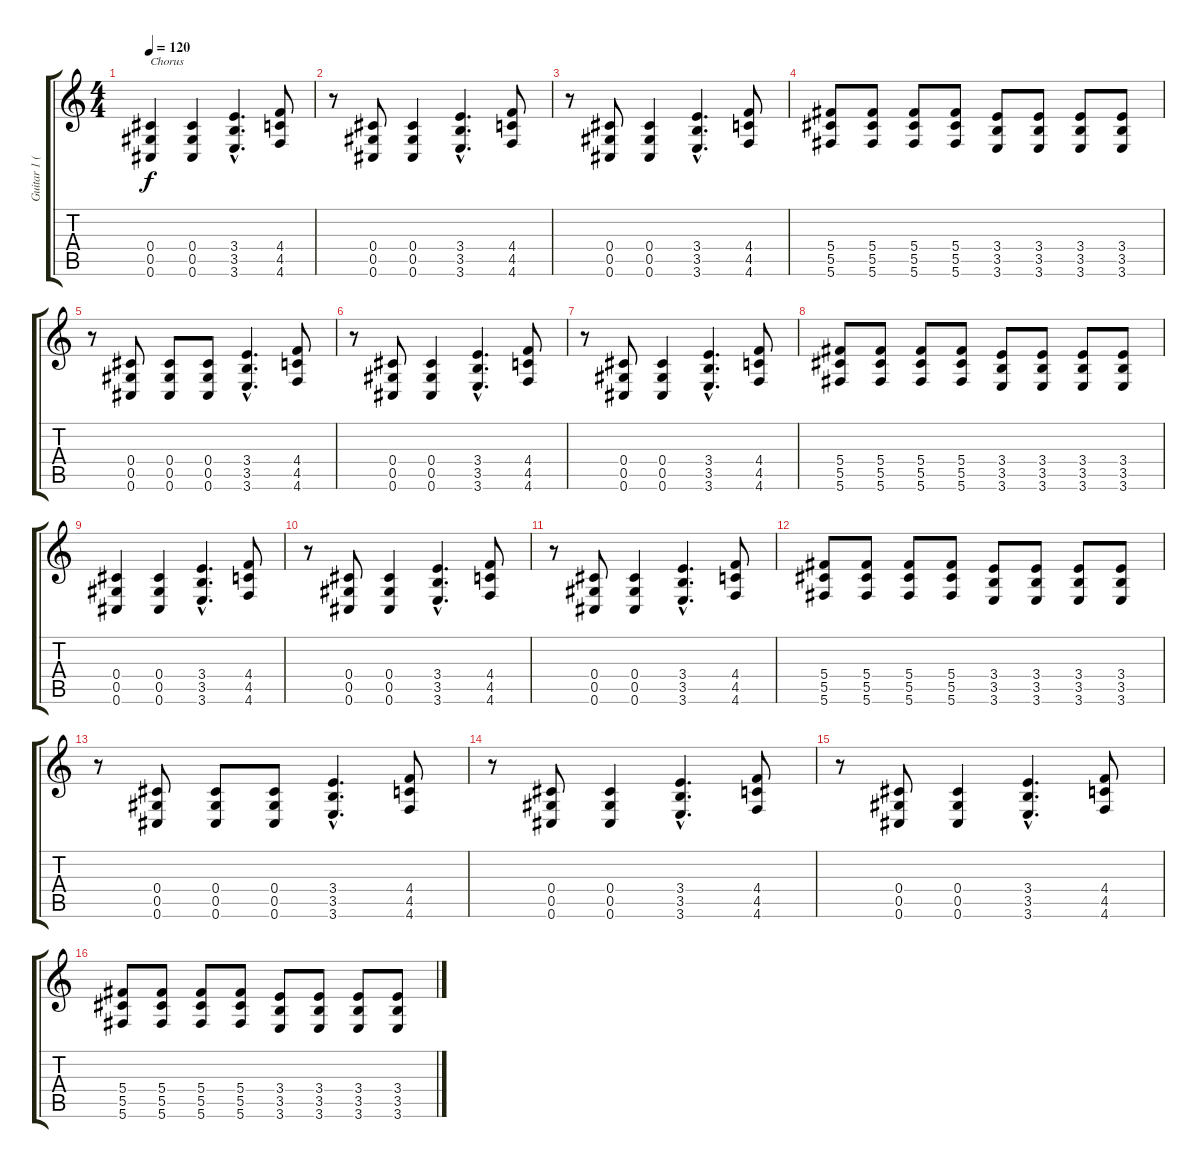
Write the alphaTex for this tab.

\track ("Guitar 1 (Rhythm)" "Guitar 1 (") {instrument distortionguitar}
\staff {score tabs}
\tuning (Eb4 Bb3 Gb3 Db3 Ab2 Db2) {hide}
\ts (4 4)
\tempo 120
\clef g2
\ks c
(0.4 0.5 0.6).4{txt "Chorus" dy f} (0.4 0.5 0.6).4 (3.4{hac} 3.5{hac} 3.6{hac}).4{d} (4.4 4.5 4.6).8 |
r.8 (0.4 0.5 0.6).8 (0.4 0.5 0.6).4 (3.4{hac} 3.5{hac} 3.6{hac}).4{d} (4.4 4.5 4.6).8 |
r.8 (0.4 0.5 0.6).8 (0.4 0.5 0.6).4 (3.4{hac} 3.5{hac} 3.6{hac}).4{d} (4.4 4.5 4.6).8 |
(5.4 5.5 5.6).8 (5.4 5.5 5.6).8 (5.4 5.5 5.6).8 (5.4 5.5 5.6).8 (3.4 3.5 3.6).8 (3.4 3.5 3.6).8 (3.4 3.5 3.6).8 (3.4 3.5 3.6).8 |
r.8 (0.4 0.5 0.6).8 (0.4 0.5 0.6).8 (0.4 0.5 0.6).8 (3.4{hac} 3.5{hac} 3.6{hac}).4{d} (4.4 4.5 4.6).8 |
r.8 (0.4 0.5 0.6).8 (0.4 0.5 0.6).4 (3.4{hac} 3.5{hac} 3.6{hac}).4{d} (4.4 4.5 4.6).8 |
r.8 (0.4 0.5 0.6).8 (0.4 0.5 0.6).4 (3.4{hac} 3.5{hac} 3.6{hac}).4{d} (4.4 4.5 4.6).8 |
(5.4 5.5 5.6).8 (5.4 5.5 5.6).8 (5.4 5.5 5.6).8 (5.4 5.5 5.6).8 (3.4 3.5 3.6).8 (3.4 3.5 3.6).8 (3.4 3.5 3.6).8 (3.4 3.5 3.6).8 |
(0.4 0.5 0.6).4 (0.4 0.5 0.6).4 (3.4{hac} 3.5{hac} 3.6{hac}).4{d} (4.4 4.5 4.6).8 |
r.8 (0.4 0.5 0.6).8 (0.4 0.5 0.6).4 (3.4{hac} 3.5{hac} 3.6{hac}).4{d} (4.4 4.5 4.6).8 |
r.8 (0.4 0.5 0.6).8 (0.4 0.5 0.6).4 (3.4{hac} 3.5{hac} 3.6{hac}).4{d} (4.4 4.5 4.6).8 |
(5.4 5.5 5.6).8 (5.4 5.5 5.6).8 (5.4 5.5 5.6).8 (5.4 5.5 5.6).8 (3.4 3.5 3.6).8 (3.4 3.5 3.6).8 (3.4 3.5 3.6).8 (3.4 3.5 3.6).8 |
r.8 (0.4 0.5 0.6).8 (0.4 0.5 0.6).8 (0.4 0.5 0.6).8 (3.4{hac} 3.5{hac} 3.6{hac}).4{d} (4.4 4.5 4.6).8 |
r.8 (0.4 0.5 0.6).8 (0.4 0.5 0.6).4 (3.4{hac} 3.5{hac} 3.6{hac}).4{d} (4.4 4.5 4.6).8 |
r.8 (0.4 0.5 0.6).8 (0.4 0.5 0.6).4 (3.4{hac} 3.5{hac} 3.6{hac}).4{d} (4.4 4.5 4.6).8 |
(5.4 5.5 5.6).8 (5.4 5.5 5.6).8 (5.4 5.5 5.6).8 (5.4 5.5 5.6).8 (3.4 3.5 3.6).8 (3.4 3.5 3.6).8 (3.4 3.5 3.6).8 (3.4 3.5 3.6).8
